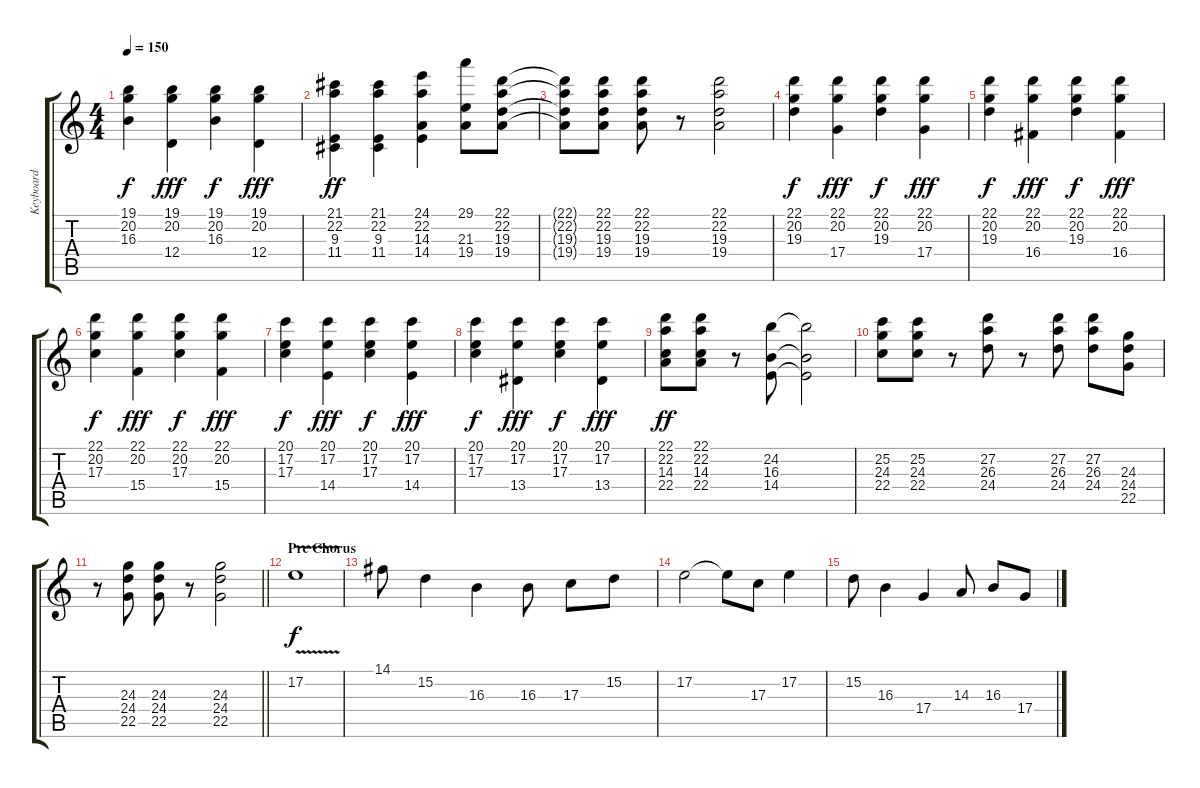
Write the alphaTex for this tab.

\track ("Keyboard" "Keyboard") {instrument electricpiano1}
\staff {score tabs}
\tuning (E4 B3 G3 D3 A2 E2) {hide}
\ts (4 4)
\tempo 150
\clef g2
\ks c
(19.1 20.2 16.3).4{dy f} (19.1 20.2 12.4).4{dy fff} (19.1 20.2 16.3).4{dy f} (19.1 20.2 12.4).4{dy fff} |
(21.1 22.2 9.3 11.4).4{dy ff} (21.1 22.2 9.3 11.4).4 (24.1 22.2 14.3 14.4).4 (29.1 21.3 19.4).8 (22.1 22.2 19.3 19.4).8 |
(22.1{t} 22.2{t} 19.3{t} 19.4{t}).8 (22.1 22.2 19.3 19.4).8 (22.1 22.2 19.3 19.4).8 r.8 (22.1 22.2 19.3 19.4).2 |
(22.1 20.2 19.3).4{dy f} (22.1 20.2 17.4).4{dy fff} (22.1 20.2 19.3).4{dy f} (22.1 20.2 17.4).4{dy fff} |
(22.1 20.2 19.3).4{dy f} (22.1 20.2 16.4).4{dy fff} (22.1 20.2 19.3).4{dy f} (22.1 20.2 16.4).4{dy fff} |
(22.1 20.2 17.3).4{dy f} (22.1 20.2 15.4).4{dy fff} (22.1 20.2 17.3).4{dy f} (22.1 20.2 15.4).4{dy fff} |
(20.1 17.2 17.3).4{dy f} (20.1 17.2 14.4).4{dy fff} (20.1 17.2 17.3).4{dy f} (20.1 17.2 14.4).4{dy fff} |
(20.1 17.2 17.3).4{dy f} (20.1 17.2 13.4).4{dy fff} (20.1 17.2 17.3).4{dy f} (20.1 17.2 13.4).4{dy fff} |
(22.1 22.2 14.3 22.4).8{dy ff} (22.1 22.2 14.3 22.4).8 r.8 (24.2 16.3 14.4).8 (24.2{t} 16.3{t} 14.4{t}).2 |
(25.2 24.3 22.4).8 (25.2 24.3 22.4).8 r.8 (27.2 26.3 24.4).8 r.8 (27.2 26.3 24.4).8 (27.2 26.3 24.4).8 (24.3 24.4 22.5).8 |
\barLineRight lightlight
r.8 (24.3 24.4 22.5).8 (24.3 24.4 22.5).8 r.8 (24.3 24.4 22.5).2 |
\section ("" "Pre Chorus")
17.2{v}.1{dy f volume 14 instrument synthbrass1} |
14.1.8 15.2.4 16.3.4 16.3.8 17.3.8 15.2.8 |
17.2.2 17.2{t}.8 17.3.8 17.2.4 |
15.2.8 16.3.4 17.4.4 14.3.8 16.3.8 17.4.8
